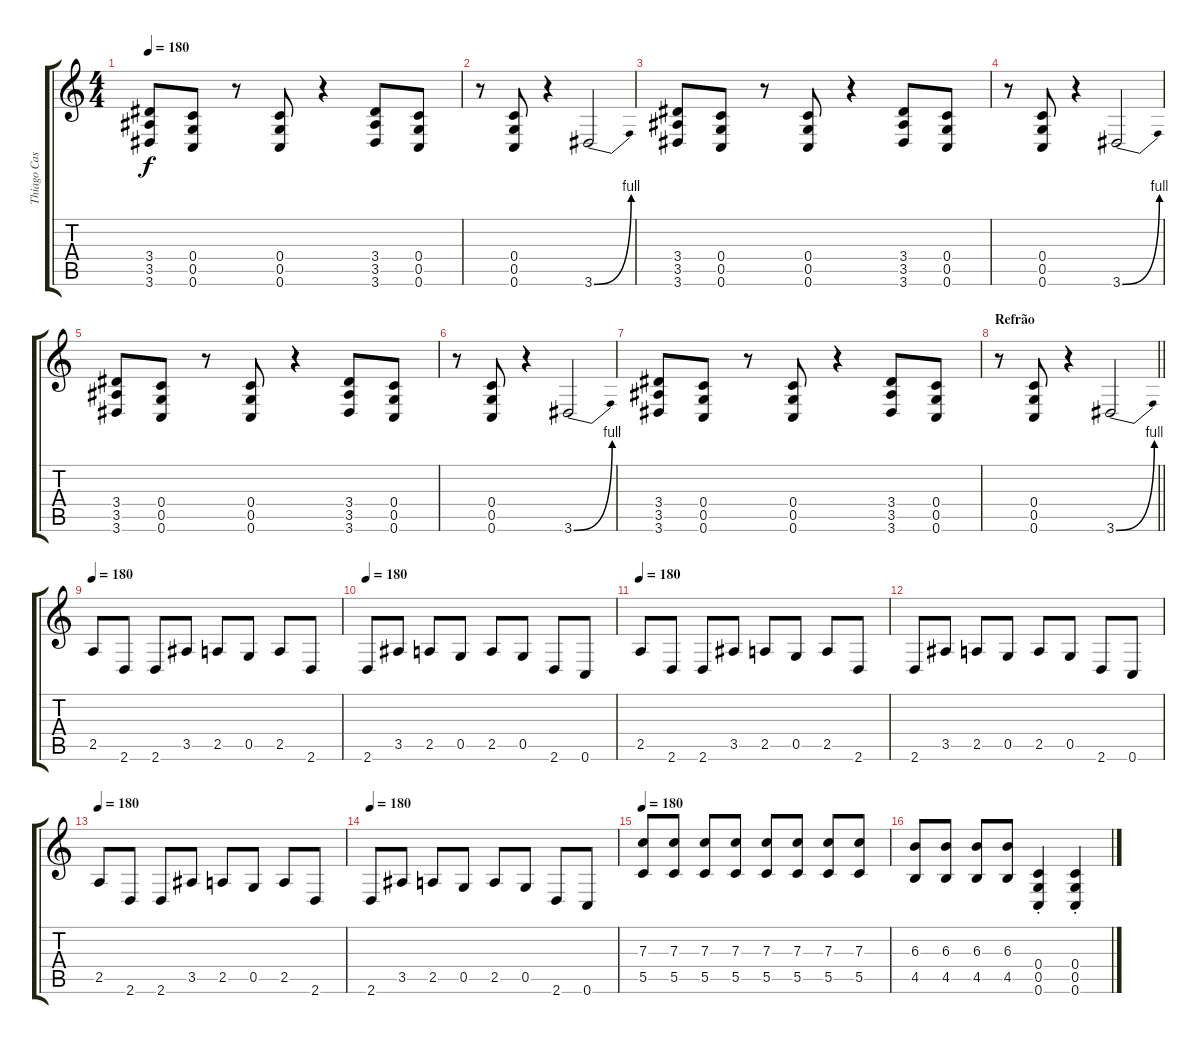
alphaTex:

\track ("Thiago Castro" "Thiago Cas") {instrument distortionguitar}
\staff {score tabs}
\tuning (D4 A3 F3 C3 G2 C2) {hide}
\ts (4 4)
\tempo 180
\clef g2
\ks c
(3.4 3.5 3.6).8{dy f} (0.4 0.5 0.6).8 r.8 (0.4 0.5 0.6).8 r.4 (3.4 3.5 3.6).8 (0.4 0.5 0.6).8 |
r.8 (0.4 0.5 0.6).8 r.4 3.6{be (bend 0 0 60 4)}.2 |
(3.4 3.5 3.6).8 (0.4 0.5 0.6).8 r.8 (0.4 0.5 0.6).8 r.4 (3.4 3.5 3.6).8 (0.4 0.5 0.6).8 |
r.8 (0.4 0.5 0.6).8 r.4 3.6{be (bend 0 0 60 4)}.2 |
(3.4 3.5 3.6).8 (0.4 0.5 0.6).8 r.8 (0.4 0.5 0.6).8 r.4 (3.4 3.5 3.6).8 (0.4 0.5 0.6).8 |
r.8 (0.4 0.5 0.6).8 r.4 3.6{be (bend 0 0 60 4)}.2 |
(3.4 3.5 3.6).8 (0.4 0.5 0.6).8 r.8 (0.4 0.5 0.6).8 r.4 (3.4 3.5 3.6).8 (0.4 0.5 0.6).8 |
\section ("" "Refrão")
\barLineRight lightlight
r.8 (0.4 0.5 0.6).8 r.4 3.6{be (bend 0 0 60 4)}.2 |
\tempo 180
2.5.8 2.6.8 2.6.8 3.5.8 2.5.8 0.5.8 2.5.8 2.6.8 |
\tempo 180
2.6.8 3.5.8 2.5.8 0.5.8 2.5.8 0.5.8 2.6.8 0.6.8 |
\tempo 180
2.5.8 2.6.8 2.6.8 3.5.8 2.5.8 0.5.8 2.5.8 2.6.8 |
2.6.8 3.5.8 2.5.8 0.5.8 2.5.8 0.5.8 2.6.8 0.6.8 |
\tempo 180
2.5.8 2.6.8 2.6.8 3.5.8 2.5.8 0.5.8 2.5.8 2.6.8 |
\tempo 180
2.6.8 3.5.8 2.5.8 0.5.8 2.5.8 0.5.8 2.6.8 0.6.8 |
\tempo 180
(7.3 5.5).8 (7.3 5.5).8 (7.3 5.5).8 (7.3 5.5).8 (7.3 5.5).8 (7.3 5.5).8 (7.3 5.5).8 (7.3 5.5).8 |
(6.3 4.5).8 (6.3 4.5).8 (6.3 4.5).8 (6.3 4.5).8 (0.4{st} 0.5{st} 0.6{st}).4 (0.4{st} 0.5{st} 0.6{st}).4
